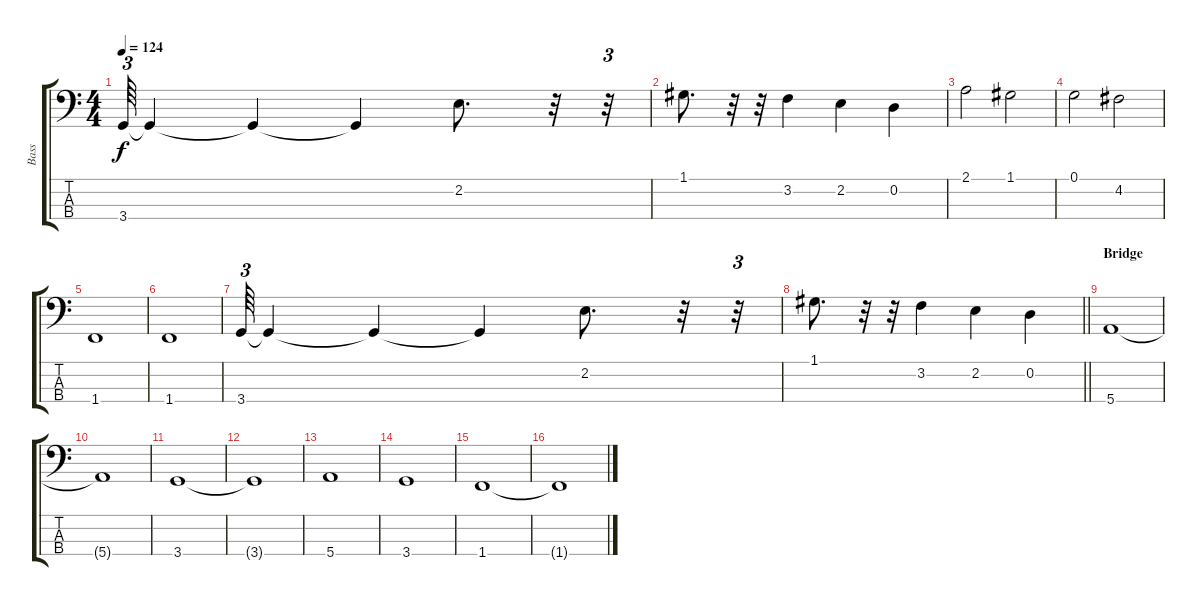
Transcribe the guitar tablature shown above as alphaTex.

\track ("Bass" "Bass") {instrument electricbassfinger}
\staff {score tabs}
\tuning (G2 D2 A1 E1) {hide}
\ts (4 4)
\tempo 124
\clef f4
\ks c
3.4.64{tu (3 2) dy f} 3.4{t}.4 3.4{t}.4 3.4{t}.4 2.2.8{d} r.32 r.32{tu (3 2)} |
1.1.8{d} r.32 r.32 3.2.4 2.2.4 0.2.4 |
2.1.2 1.1.2 |
0.1.2 4.2.2 |
1.4.1 |
1.4.1 |
3.4.64{tu (3 2)} 3.4{t}.4 3.4{t}.4 3.4{t}.4 2.2.8{d} r.32 r.32{tu (3 2)} |
\barLineRight lightlight
1.1.8{d} r.32 r.32 3.2.4 2.2.4 0.2.4 |
\section ("" "Bridge")
5.4.1 |
5.4{t}.1 |
3.4.1 |
3.4{t}.1 |
5.4.1 |
3.4.1 |
1.4.1 |
1.4{t}.1
